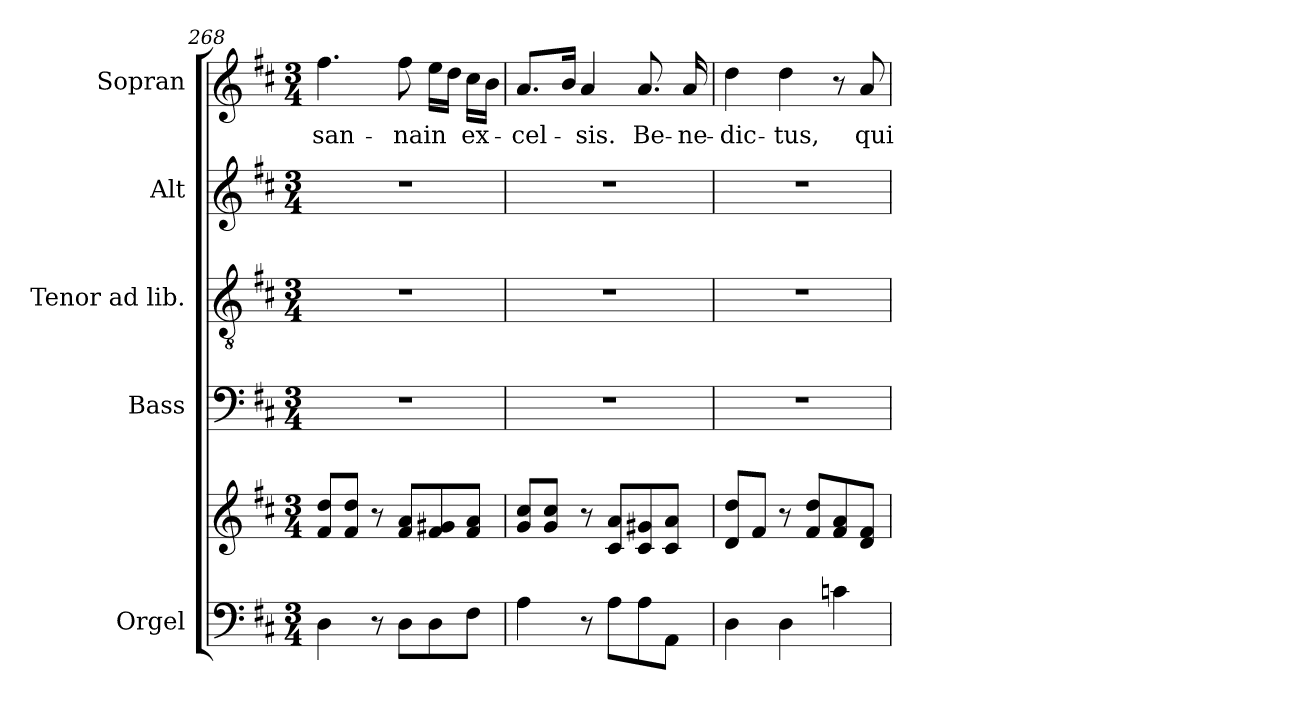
**kern	**kern	**kern	**kern	**kern	**kern	**text
*part5	*part5	*part4	*part3	*part2	*part1	*part1
*staff6	*staff5	*staff4	*staff3	*staff2	*staff1	*staff1
*I"Orgel	*	*I"Bass	*I"Tenor ad lib.	*I"Alt	*I"Sopran	*
*I'Org.	*	*I'B.	*I'T.	*I'A.	*I'S.	*
*clefF4	*clefG2	*clefF4	*clefGv2	*clefG2	*clefG2	*
*k[f#c#]	*k[f#c#]	*k[f#c#]	*k[f#c#]	*k[f#c#]	*k[f#c#]	*
*D:	*D:	*D:	*D:	*D:	*D:	*
*M3/4	*M3/4	*M3/4	*M3/4	*M3/4	*M3/4	*
=268	=268	=268	=268	=268	=268	=268
!	!	!	!	!	!	!LO:LY:b
4D\	8f#/ 8dd/L	2.r	2.r	2.r	4.ff#\	-san-
.	8f#/ 8dd/J	.	.	.	.	.
8r	8r	.	.	.	.	.
!	!	!	!	!	!	!LO:LY:b
8D\L	8f#/ 8a/L	.	.	.	8ff#\	-na
!	!	!	!	!	!	!LO:LY:b
8D\	8f#/ 8g#X/	.	.	.	16ee\LL	in
.	.	.	.	.	16dd\JJ	.
!	!	!	!	!	!	!LO:LY:b
8F#\J	8f#/ 8a/J	.	.	.	16cc#\LL	ex-
.	.	.	.	.	16b\JJ	.
=269	=269	=269	=269	=269	=269	=269
!	!	!	!	!	!	!LO:LY:b
4A\	8g/ 8cc#/L	2.r	2.r	2.r	8.a/L	-cel-
.	8g/ 8cc#/J	.	.	.	.	.
.	.	.	.	.	16b/Jk	.
!	!	!	!	!	!	!LO:LY:b
8r	8r	.	.	.	4a/	-sis.
8A\L	8c#/ 8a/L	.	.	.	.	.
!	!	!	!	!	!	!LO:LY:b
8A\	8c#/ 8g#X/	.	.	.	8.a/	Be-
8AA\J	8c#/ 8a/J	.	.	.	.	.
!	!	!	!	!	!	!LO:LY:b
.	.	.	.	.	16a/	-ne-
=270	=270	=270	=270	=270	=270	=270
!	!	!	!	!	!	!LO:LY:b
4D\	8d/ 8dd/L	2.r	2.r	2.r	4dd\	-dic-
.	8f#/J	.	.	.	.	.
!	!	!	!	!	!	!LO:LY:b
4D\	8r	.	.	.	4dd\	-tus,
.	8f#/ 8dd/L	.	.	.	.	.
4cn\	8f#/ 8a/	.	.	.	8r	.
!	!	!	!	!	!	!LO:LY:b
.	8d/ 8f#/J	.	.	.	8a/	qui
=	=	=	=	=	=	=
*-	*-	*-	*-	*-	*-	*-
